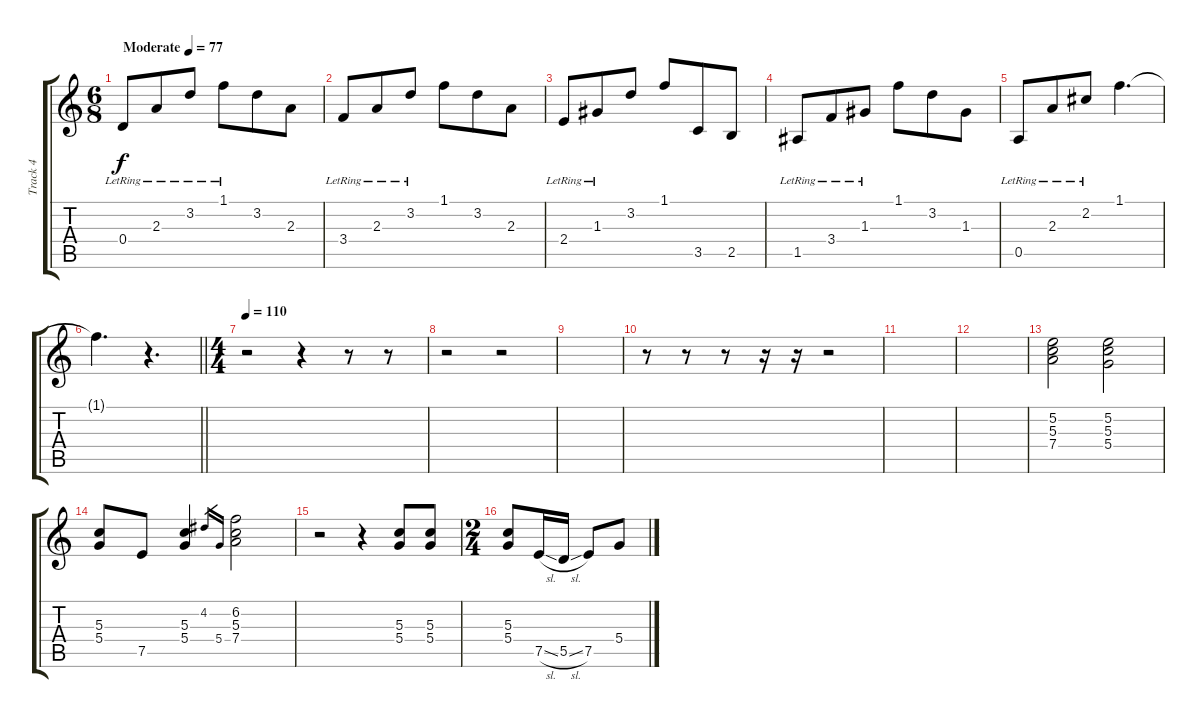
\track ("Track 4" "Track 4") {instrument electricguitarclean}
\staff {score tabs}
\tuning (E4 B3 G3 D3 A2 E2) {hide}
\ts (6 8)
\tempo (77 "Moderate")
\clef g2
\ks c
0.4{lr}.8{dy f instrument electricguitarclean} 2.3{lr}.8 3.2{lr}.8 1.1{lr}.8 3.2.8 2.3.8 |
3.4{lr}.8 2.3{lr}.8 3.2{lr}.8 1.1.8 3.2.8 2.3.8 |
2.4{lr}.8 1.3{lr}.8 3.2.8 1.1.8 3.5.8 2.5.8 |
1.5{lr}.8 3.4{lr}.8 1.3{lr}.8 1.1.8 3.2.8 1.3.8 |
0.5{lr}.8 2.3{lr}.8 2.2{lr}.8 1.1.4{d} |
\barLineRight lightlight
1.1{t}.4{d} r.4{d} |
\ts (4 4)
\tempo 110
r.2 r.4 r.8 r.8 |
r.2 r.2 |
|
r.8 r.8 r.8 r.16 r.16 r.2 |
|
|
(5.2 5.3 7.4).2 (5.2 5.3 5.4).2 |
(5.3 5.4).8 7.5.8 (5.3 5.4).4 4.2.16{gr} 5.4.16{gr} (6.2 5.3 7.4).2 |
r.2 r.4 (5.3 5.4).8 (5.3 5.4).8 |
\ts (2 4)
(5.3 5.4).8 7.5{sl}.16 5.5{sl}.16 7.5.8 5.4.8
